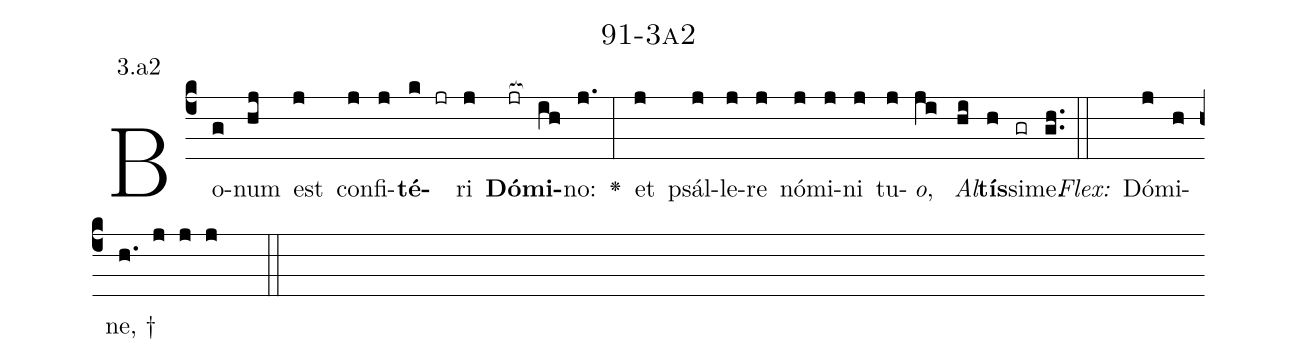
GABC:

name: 91-3a2;
annotation: 3.a2;
%%
(c4)Bo(g)num(hj) est(j) con(j)fi(j)<b>té</b>(k jr)ri(j) <b>Dó</b>(jr[ocb:1{])<b>mi</b>(ih[ocb:0}])no:(j.) <v>\greheightstar</v>(:) et(j) psál(j)le(j)re(j) nó(j)mi(j)ni(j) tu(j)<i>o</i>,(ji) <i>Al</i>(hi)<b>tís</b>(h)si(gr)me.(gh..) (::)
<i>Flex:</i>()  Dó(j)mi(h)ne, †(h. j j j  ::)

%E(j) u(j) o(ji) u(hi) a(h) e.(gh..) (::)
